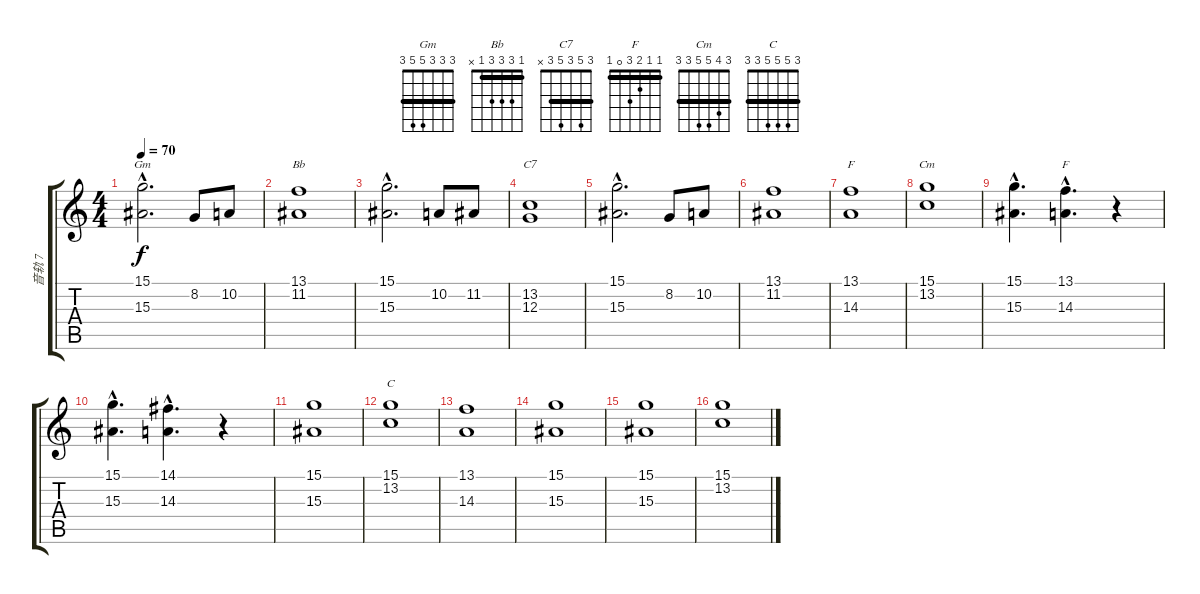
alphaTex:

\track ("音轨 7" "音轨 7") {instrument stringensemble2}
\staff {score tabs}
\tuning (E4 B3 G3 D3 A2 E2) {hide}
\chord ("Gm" 3 3 3 5 5 3) {barre 3}
\chord ("Bb" 1 3 3 3 1 x) {barre 1}
\chord ("C7" 3 5 3 5 3 x) {barre 3}
\chord ("F" 1 1 2 3 3 1) {barre 1}
\chord ("Cm" 3 4 5 5 3 3) {barre 3}
\chord ("F" 1 1 2 3 0 1) {barre 1}
\chord ("C" 3 5 5 5 3 3) {barre 3}
\ts (4 4)
\tempo 70
\clef g2
\ks c
(15.1{hac} 15.3{hac}).2{d ch "Gm" dy f} 8.2.8 10.2.8 |
(13.1 11.2).1{ch "Bb"} |
(15.1{hac} 15.3{hac}).2{d} 10.2.8 11.2.8 |
(13.2 12.3).1{ch "C7"} |
(15.1{hac} 15.3{hac}).2{d} 8.2.8 10.2.8 |
(13.1 11.2).1 |
(13.1 14.3).1{ch "F"} |
(15.1 13.2).1{ch "Cm"} |
(15.1{hac} 15.3{hac}).4{d} (13.1{hac} 14.3{hac}).4{d ch "F"} r.4 |
(15.1{hac} 15.3{hac}).4{d} (14.1{hac} 14.3{hac}).4{d} r.4 |
(15.1 15.3).1 |
(15.1 13.2).1{ch "C"} |
(13.1 14.3).1 |
(15.1 15.3).1 |
(15.1 15.3).1 |
(15.1 13.2).1
